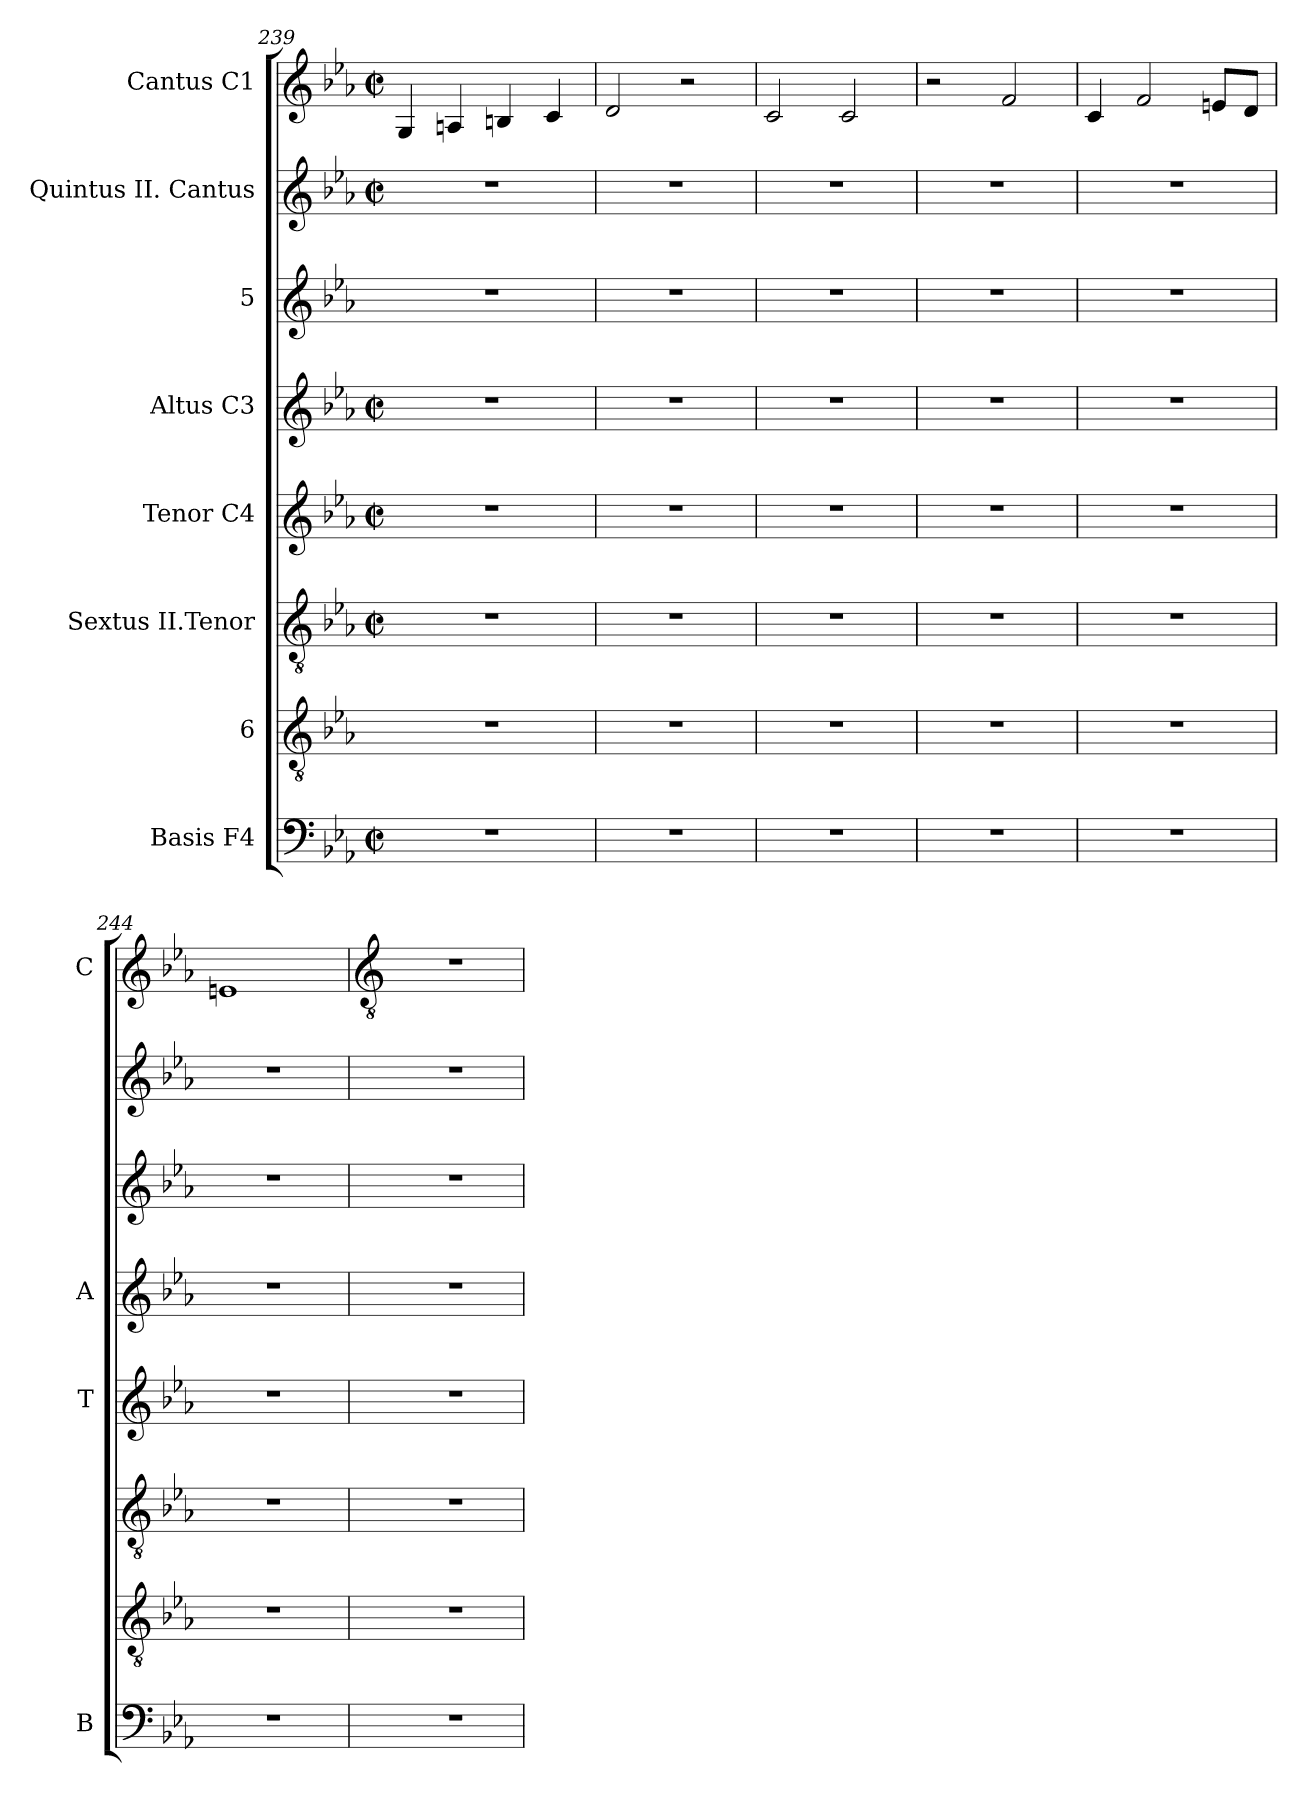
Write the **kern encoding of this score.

**kern	**kern	**kern	**kern	**kern	**kern	**kern	**kern
*part8	*part7	*part6	*part5	*part4	*part3	*part2	*part1
*staff8	*staff7	*staff6	*staff5	*staff4	*staff3	*staff2	*staff1
*I"Basis F4	*I"6	*I"Sextus II.Tenor	*I"Tenor C4	*I"Altus C3	*I"5	*I"Quintus II. Cantus	*I"Cantus C1
*I'B	*	*	*I'T	*I'A	*	*	*I'C
!!LO:LB:g=z
*clefF4	*clefGv2	*clefGv2	*clefG2	*clefG2	*clefG2	*clefG2	*clefG2
*k[b-e-a-]	*k[b-e-a-]	*k[b-e-a-]	*k[b-e-a-]	*k[b-e-a-]	*k[b-e-a-]	*k[b-e-a-]	*k[b-e-a-]
*E-:	*E-:	*E-:	*E-:	*E-:	*E-:	*E-:	*E-:
*M2/2	*	*M2/2	*M2/2	*M2/2	*	*M2/2	*M2/2
*met(c|)	*	*met(c|)	*met(c|)	*met(c|)	*	*met(c|)	*met(c|)
=239	=239	=239	=239	=239	=239	=239	=239
1r	1r	1r	1r	1r	1r	1r	4G/
.	.	.	.	.	.	.	4An/
.	.	.	.	.	.	.	4Bn/
.	.	.	.	.	.	.	4c/
=240	=240	=240	=240	=240	=240	=240	=240
1r	1r	1r	1r	1r	1r	1r	2d/
.	.	.	.	.	.	.	2r
=241	=241	=241	=241	=241	=241	=241	=241
1r	1r	1r	1r	1r	1r	1r	2c/
.	.	.	.	.	.	.	2c</
=242	=242	=242	=242	=242	=242	=242	=242
1r	1r	1r	1r	1r	1r	1r	2r
.	.	.	.	.	.	.	2f/
=243	=243	=243	=243	=243	=243	=243	=243
1r	1r	1r	1r	1r	1r	1r	4c/
.	.	.	.	.	.	.	2f/
.	.	.	.	.	.	.	8en/L
.	.	.	.	.	.	.	8d/J
=244	=244	=244	=244	=244	=244	=244	=244
1r	1r	1r	1r	1r	1r	1r	1en
!!LO:PB:g=z
=245!	=245!	=245!	=245!	=245!	=245!	=245!	=245!
*	*	*	*	*	*	*	*clefGv2
1r	1r	1r	1r	1r	1r	1r	1r
=	=	=	=	=	=	=	=
*-	*-	*-	*-	*-	*-	*-	*-
